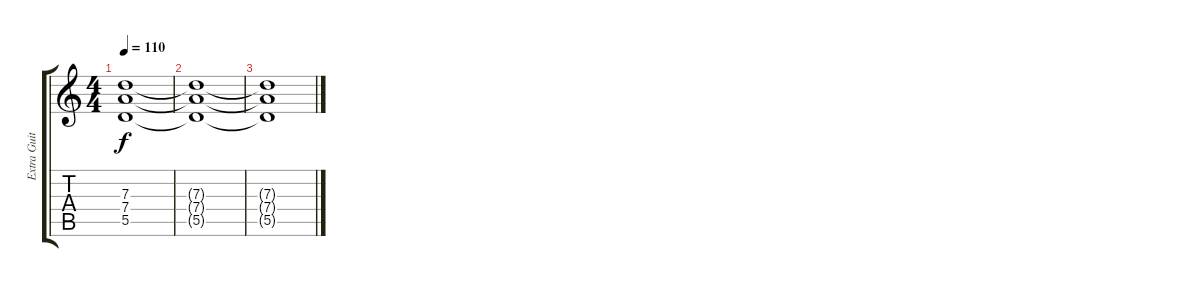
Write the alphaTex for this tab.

\track ("Extra Guitar 2" "Extra Guit") {instrument overdrivenguitar}
\staff {score tabs}
\tuning (E4 B3 G3 D3 A2 E2) {hide}
\ts (4 4)
\tempo 110
\clef g2
\ks c
(7.3{t} 7.4{t} 5.5{t}).1{dy f} |
(7.3{t} 7.4{t} 5.5{t}).1 |
(7.3{t} 7.4{t} 5.5{t}).1
